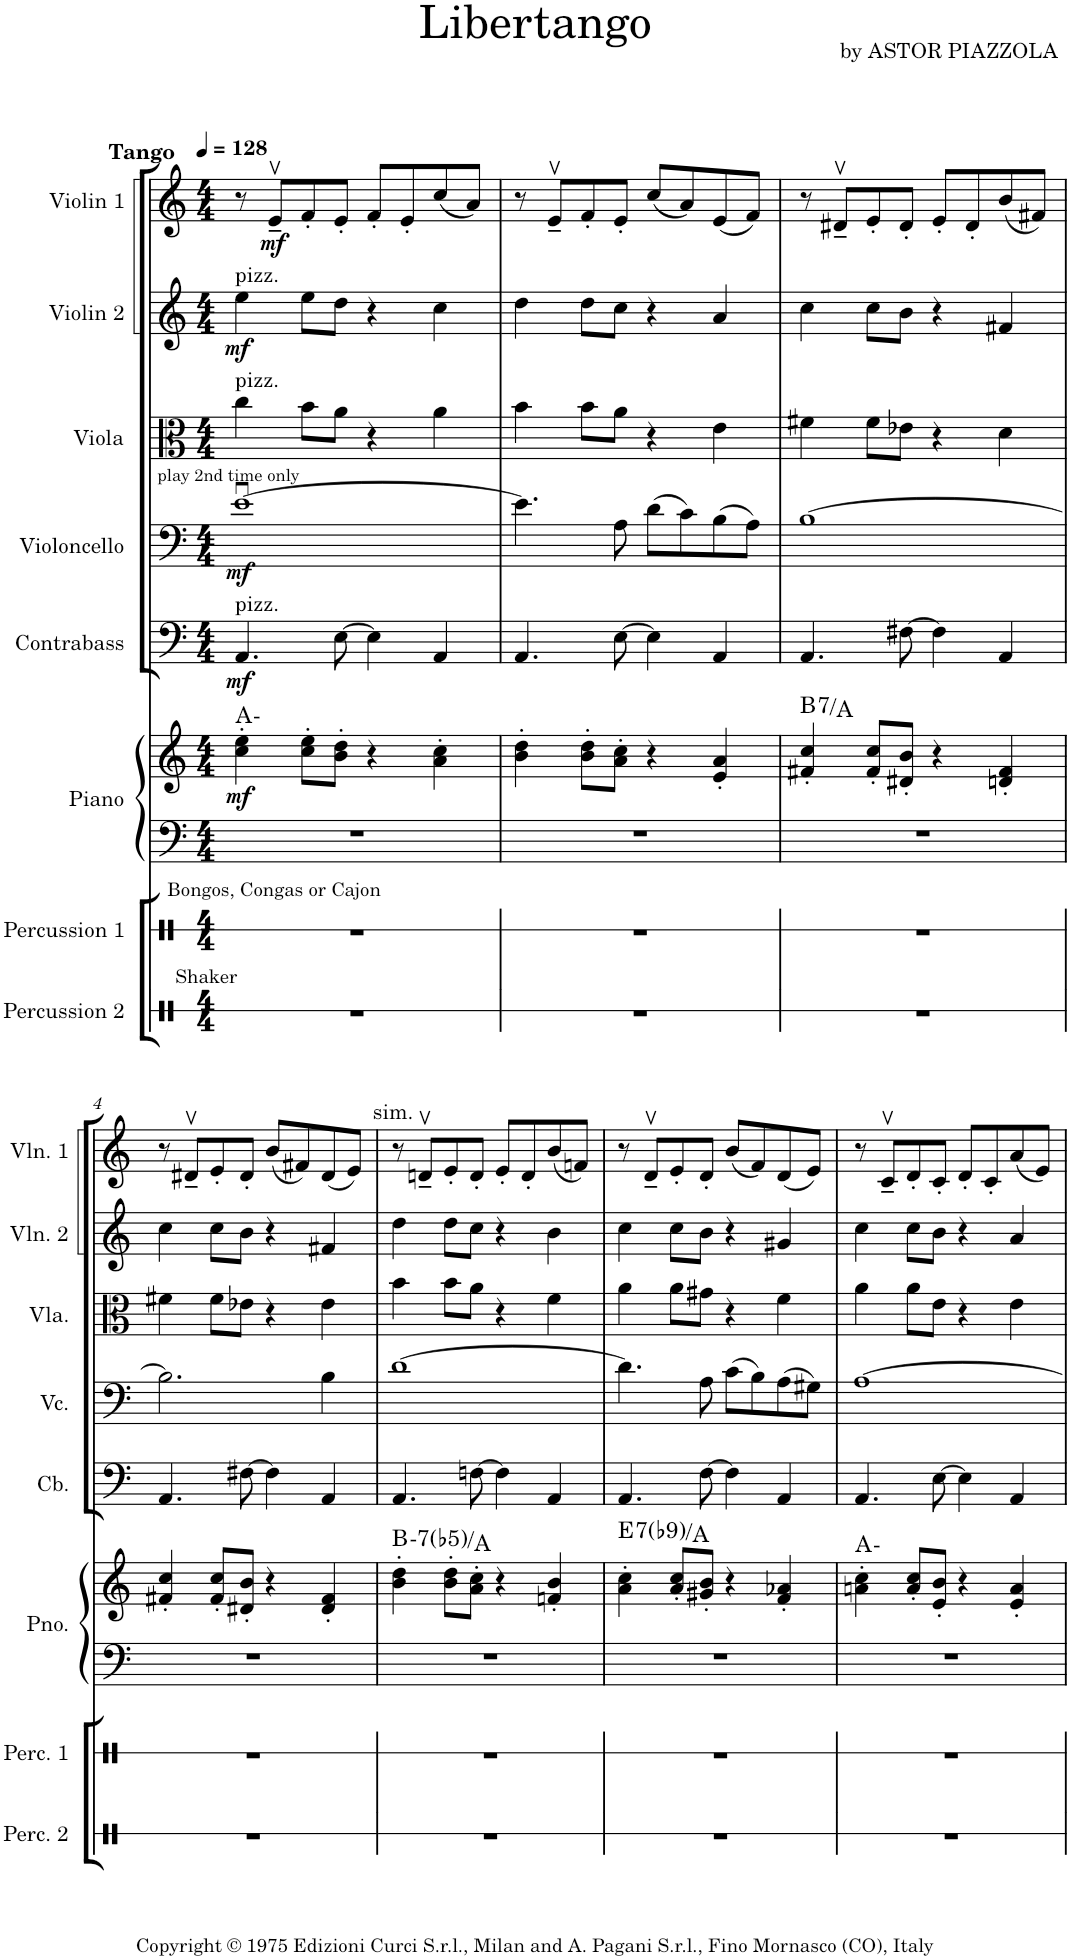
**kern	**kern	**kern	**kern	**dynam	**harte	**kern	**dynam	**kern	**dynam	**kern	**kern	**dynam	**kern	**dynam
*part8	*part7	*part6	*part6	*part6	*part6	*part5	*part5	*part4	*part4	*part3	*part2	*part2	*part1	*part1
*staff9	*staff8	*staff7	*staff6	*staff6/7	*	*staff5	*staff5	*staff4	*staff4	*staff3	*staff2	*staff2	*staff1	*staff1
*I"Percussion 2	*I"Percussion 1	*I"Piano	*	*	*	*I"Contrabass	*	*I"Violoncello	*	*I"Viola	*I"Violin 2	*	*I"Violin 1	*
*I'Perc. 2	*I'Perc. 1	*I'Pno.	*	*	*	*I'Cb.	*	*I'Vc.	*	*I'Vla.	*I'Vln. 2	*	*I'Vln. 1	*
*stria1	*stria1	*	*	*	*	*	*	*	*	*	*	*	*	*
*clefX	*clefX	*clefF4	*clefG2	*	*	*clefF4	*	*clefF4	*	*clefC3	*clefG2	*	*clefG2	*
*	*	*	*	*	*	*Trd7c12	*	*	*	*	*	*	*	*
*k[]	*k[]	*k[]	*k[]	*	*	*k[]	*	*k[]	*	*k[]	*k[]	*	*k[]	*
*M4/4	*M4/4	*M4/4	*M4/4	*	*	*M4/4	*	*M4/4	*	*M4/4	*M4/4	*	*M4/4	*
*MM128	*MM128	*MM128	*MM128	*	*	*MM128	*	*MM128	*	*MM128	*MM128	*	*MM128	*
=1	=1	=1	=1	=1	=1	=1	=1	=1	=1	=1	=1	=1	=1	=1
!	!	!	!	!	!	!	!	!	!	!	!	!	!LO:TX:a:B:t=Tango	!
!	!	!	!	!	!	!	!	!	!	!	!LO:TX:a:t=pizz.	!	!	!
!	!	!	!	!	!	!	!	!	!	!LO:TX:a:t=pizz.	!	!	!	!
!	!	!	!	!	!	!	!	!LO:TX:a:t=play 2nd time only	!	!	!	!	!	!
!	!	!	!	!	!	!LO:TX:a:t=pizz.	!	!	!	!	!	!	!	!
!	!LO:TX:a:t=Bongos, Congas or Cajon	!	!	!	!	!	!	!	!	!	!	!	!	!
!LO:TX:a:t=Shaker	!	!	!	!	!	!	!	!	!	!	!	!	!	!
!	!	!	!	!LO:DY:b	!	!	!LO:DY:b	!	!LO:DY:b	!	!	!LO:DY:b	!	!
1r	1r	1r	4cc\' 4ee\'	mf	A:min	4.AA/	mf	[1eu	mf	4cc\	4ee\	mf	8r	.
!	!	!	!	!	!	!	!	!	!	!	!	!	!	!LO:DY:b
.	.	.	.	.	.	.	.	.	.	.	.	.	8ev~/L	mf
.	.	.	8cc\' 8ee\'L	.	.	.	.	.	.	8b\L	8ee\L	.	8f'/	.
.	.	.	8b\' 8dd\'J	.	.	[8E\	.	.	.	8a\J	8dd\J	.	8e'/J	.
.	.	.	4r	.	.	4E\]	.	.	.	4r	4r	.	8f'/L	.
.	.	.	.	.	.	.	.	.	.	.	.	.	8e'/	.
.	.	.	4a\' 4cc\'	.	.	4AA/	.	.	.	4a\	4cc\	.	(8cc/	.
.	.	.	.	.	.	.	.	.	.	.	.	.	8a/J)	.
=2	=2	=2	=2	=2	=2	=2	=2	=2	=2	=2	=2	=2	=2	=2
1r	1r	1r	4b\' 4dd\'	.	.	4.AA/	.	4.e\]	.	4b\	4dd\	.	8r	.
.	.	.	.	.	.	.	.	.	.	.	.	.	8ev~/L	.
.	.	.	8b\' 8dd\'L	.	.	.	.	.	.	8b\L	8dd\L	.	8f'/	.
.	.	.	8a\' 8cc\'J	.	.	[8E\	.	8A\	.	8a\J	8cc\J	.	8e'/J	.
.	.	.	4r	.	.	4E\]	.	(8d\L	.	4r	4r	.	(8cc/L	.
.	.	.	.	.	.	.	.	8c\)	.	.	.	.	8a/)	.
.	.	.	4e/' 4a/'	.	.	4AA/	.	(8B\	.	4e\	4a/	.	(8e/	.
.	.	.	.	.	.	.	.	8A\J)	.	.	.	.	8f/J)	.
=3	=3	=3	=3	=3	=3	=3	=3	=3	=3	=3	=3	=3	=3	=3
!	!	!	!	!	!LO:H:kt=7	!	!	!	!	!	!	!	!	!
1r	1r	1r	4f#X/' 4cc/'	.	B:7/b7	4.AA/	.	[1B	.	4f#X\	4cc\	.	8r	.
.	.	.	.	.	.	.	.	.	.	.	.	.	8d#Xv~/L	.
.	.	.	8f#/' 8cc/'L	.	.	.	.	.	.	8f#\L	8cc\L	.	8e'/	.
.	.	.	8d#X/' 8b/'J	.	.	[8F#X\	.	.	.	8e-X\J	8b\J	.	8d#'/J	.
.	.	.	4r	.	.	4F#\]	.	.	.	4r	4r	.	8e'/L	.
.	.	.	.	.	.	.	.	.	.	.	.	.	8d#'/	.
.	.	.	4dn/' 4f#/'	.	.	4AA/	.	.	.	4d\	4f#X/	.	(8b/	.
.	.	.	.	.	.	.	.	.	.	.	.	.	8f#X/J)	.
!!LO:LB:g=z
=4	=4	=4	=4	=4	=4	=4	=4	=4	=4	=4	=4	=4	=4	=4
1r	1r	1r	4f#X/' 4cc/'	.	.	4.AA/	.	2.B\]	.	4f#X\	4cc\	.	8r	.
.	.	.	.	.	.	.	.	.	.	.	.	.	8d#Xv~/L	.
.	.	.	8f#/' 8cc/'L	.	.	.	.	.	.	8f#\L	8cc\L	.	8e'/	.
.	.	.	8d#X/' 8b/'J	.	.	[8F#X\	.	.	.	8e-X\J	8b\J	.	8d#'/J	.
.	.	.	4r	.	.	4F#\]	.	.	.	4r	4r	.	(8b/L	.
.	.	.	.	.	.	.	.	.	.	.	.	.	8f#X/)	.
.	.	.	4d#/' 4f#/'	.	.	4AA/	.	4B\	.	4e-\	4f#X/	.	(8d#/	.
.	.	.	.	.	.	.	.	.	.	.	.	.	8e/J)	.
=5	=5	=5	=5	=5	=5	=5	=5	=5	=5	=5	=5	=5	=5	=5
!	!	!	!	!	!LO:H:kt=-7(b5)	!	!	!	!	!	!	!	!	!
1r	1r	1r	4b\' 4dd\'	.	B:hdim7/b7	4.AA/	.	[1d	.	4b\	4dd\	.	8r	.
!	!	!	!	!	!	!	!	!	!	!	!	!	!LO:TX:a:t=sim.	!
.	.	.	.	.	.	.	.	.	.	.	.	.	8dnv~/L	.
.	.	.	8b\' 8dd\'L	.	.	.	.	.	.	8b\L	8dd\L	.	8e'/	.
.	.	.	8a\' 8cc\'J	.	.	[8Fn\	.	.	.	8a\J	8cc\J	.	8d'/J	.
.	.	.	4r	.	.	4F\]	.	.	.	4r	4r	.	8e'/L	.
.	.	.	.	.	.	.	.	.	.	.	.	.	8d'/	.
.	.	.	4fn/' 4b/'	.	.	4AA/	.	.	.	4f\	4b\	.	(8b/	.
.	.	.	.	.	.	.	.	.	.	.	.	.	8fn/J)	.
=6	=6	=6	=6	=6	=6	=6	=6	=6	=6	=6	=6	=6	=6	=6
!	!	!	!	!	!LO:H:kt=7	!	!	!	!	!	!	!	!	!
1r	1r	1r	4a\' 4cc\'	.	E:7(b9)/4	4.AA/	.	4.d\]	.	4a\	4cc\	.	8r	.
.	.	.	.	.	.	.	.	.	.	.	.	.	8dv~/L	.
.	.	.	8a/' 8cc/'L	.	.	.	.	.	.	8a\L	8cc\L	.	8e'/	.
.	.	.	8g#X/' 8b/'J	.	.	[8F\	.	8A\	.	8g#X\J	8b\J	.	8d'/J	.
.	.	.	4r	.	.	4F\]	.	(8c\L	.	4r	4r	.	(8b/L	.
.	.	.	.	.	.	.	.	8B\)	.	.	.	.	8f/)	.
.	.	.	4f/' 4a-X/'	.	.	4AA/	.	(8A\	.	4f\	4g#X/	.	(8d/	.
.	.	.	.	.	.	.	.	8G#X\J)	.	.	.	.	8e/J)	.
=7	=7	=7	=7	=7	=7	=7	=7	=7	=7	=7	=7	=7	=7	=7
1r	1r	1r	4an\' 4cc\'	.	A:min	4.AA/	.	[1A	.	4a\	4cc\	.	8r	.
.	.	.	.	.	.	.	.	.	.	.	.	.	8cv~/L	.
.	.	.	8a/' 8cc/'L	.	.	.	.	.	.	8a\L	8cc\L	.	8d'/	.
.	.	.	8e/' 8b/'J	.	.	[8E\	.	.	.	8e\J	8b\J	.	8c'/J	.
.	.	.	4r	.	.	4E\]	.	.	.	4r	4r	.	8d'/L	.
.	.	.	.	.	.	.	.	.	.	.	.	.	8c'/	.
.	.	.	4e/' 4a/'	.	.	4AA/	.	.	.	4e\	4a/	.	(8a/	.
.	.	.	.	.	.	.	.	.	.	.	.	.	8e/J)	.
=	=	=	=	=	=	=	=	=	=	=	=	=	=	=
*-	*-	*-	*-	*-	*-	*-	*-	*-	*-	*-	*-	*-	*-	*-
